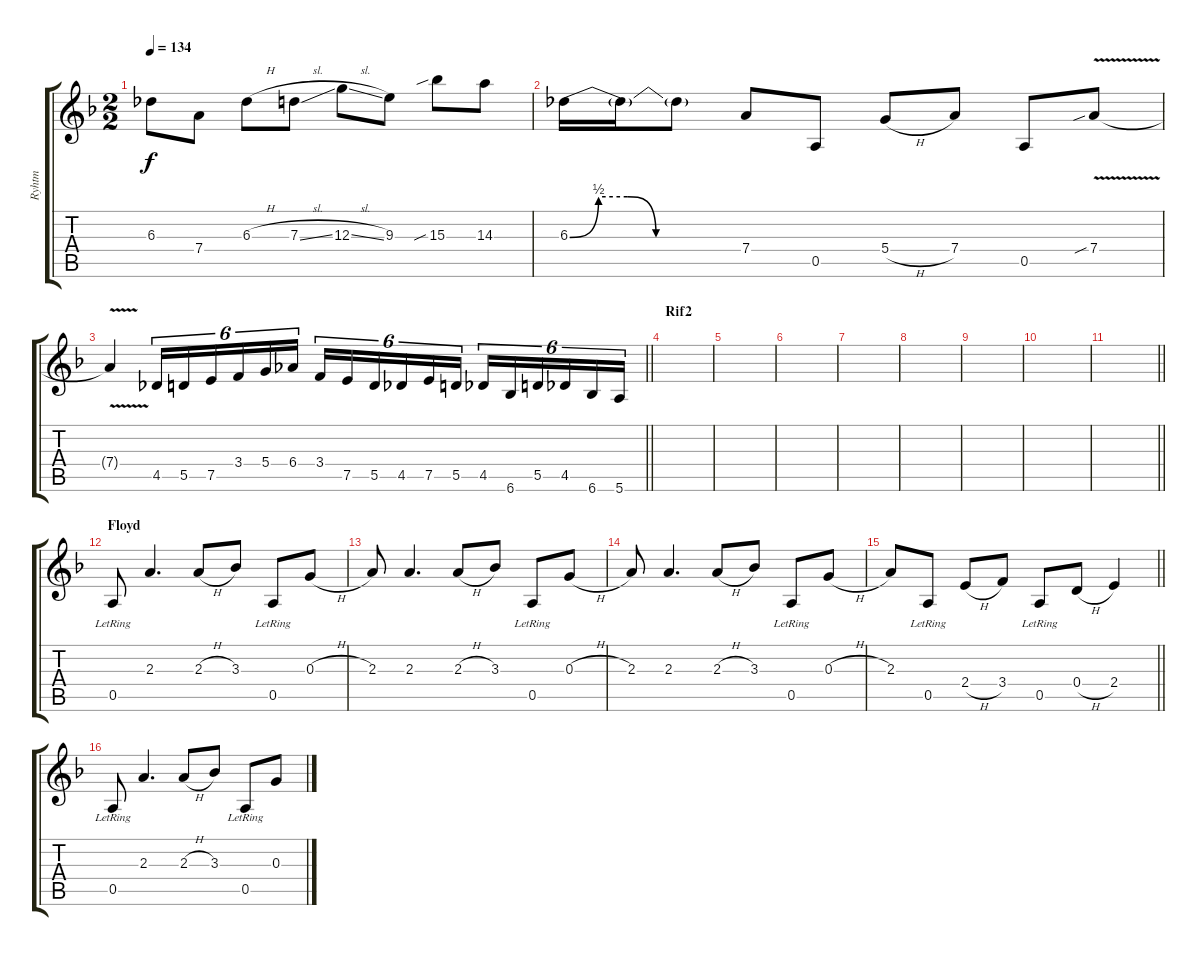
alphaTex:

\track ("Ryhtm" "Ryhtm") {instrument overdrivenguitar}
\staff {score tabs}
\tuning (E4 B3 G3 D3 A2 E2) {hide}
\ts (2 2)
\tempo 134
\clef g2
\ks f
6.3{t}.8{dy f} 7.4.8 6.3{h}.8 7.3{sl}.8 12.3{sl}.8 9.3.8 15.3{sib}.8 14.3.8 |
6.3{be (custom 0 0 10 2 20 2 30 0 60 0)}.16 6.3{t}.16 6.3{t}.8 7.4.8 0.5.8 5.4{h}.8 7.4.8 0.5.8 7.4{v sib}.8 |
\barLineRight lightlight
7.4{t}.4 4.5.16{tu (6 4)} 5.5.16{tu (6 4)} 7.5.16{tu (6 4)} 3.4.16{tu (6 4)} 5.4.16{tu (6 4)} 6.4.16{tu (6 4)} 3.4.16{tu (6 4)} 7.5.16{tu (6 4)} 5.5.16{tu (6 4)} 4.5.16{tu (6 4)} 7.5.16{tu (6 4)} 5.5.16{tu (6 4) beam splitsecondary} 4.5.16{tu (6 4)} 6.6.16{tu (6 4)} 5.5.16{tu (6 4)} 4.5.16{tu (6 4)} 6.6.16{tu (6 4)} 5.6.16{tu (6 4)} |
\section ("" "Rif2")
|
|
|
|
|
|
|
\barLineRight lightlight
|
\section ("" "Floyd")
0.5{lr}.8 2.3.4{d} 2.3{h}.8 3.3.8 0.5{lr}.8 0.3{h}.8 |
2.3.8 2.3.4{d} 2.3{h}.8 3.3.8 0.5{lr}.8 0.3{h}.8 |
2.3.8 2.3.4{d} 2.3{h}.8 3.3.8 0.5{lr}.8 0.3{h}.8 |
\barLineRight lightlight
2.3.8 0.5{lr}.8 2.4{h}.8 3.4.8 0.5{lr}.8 0.4{h}.8 2.4.4 |
0.5{lr}.8 2.3.4{d} 2.3{h}.8 3.3.8 0.5{lr}.8 0.3{h}.8
